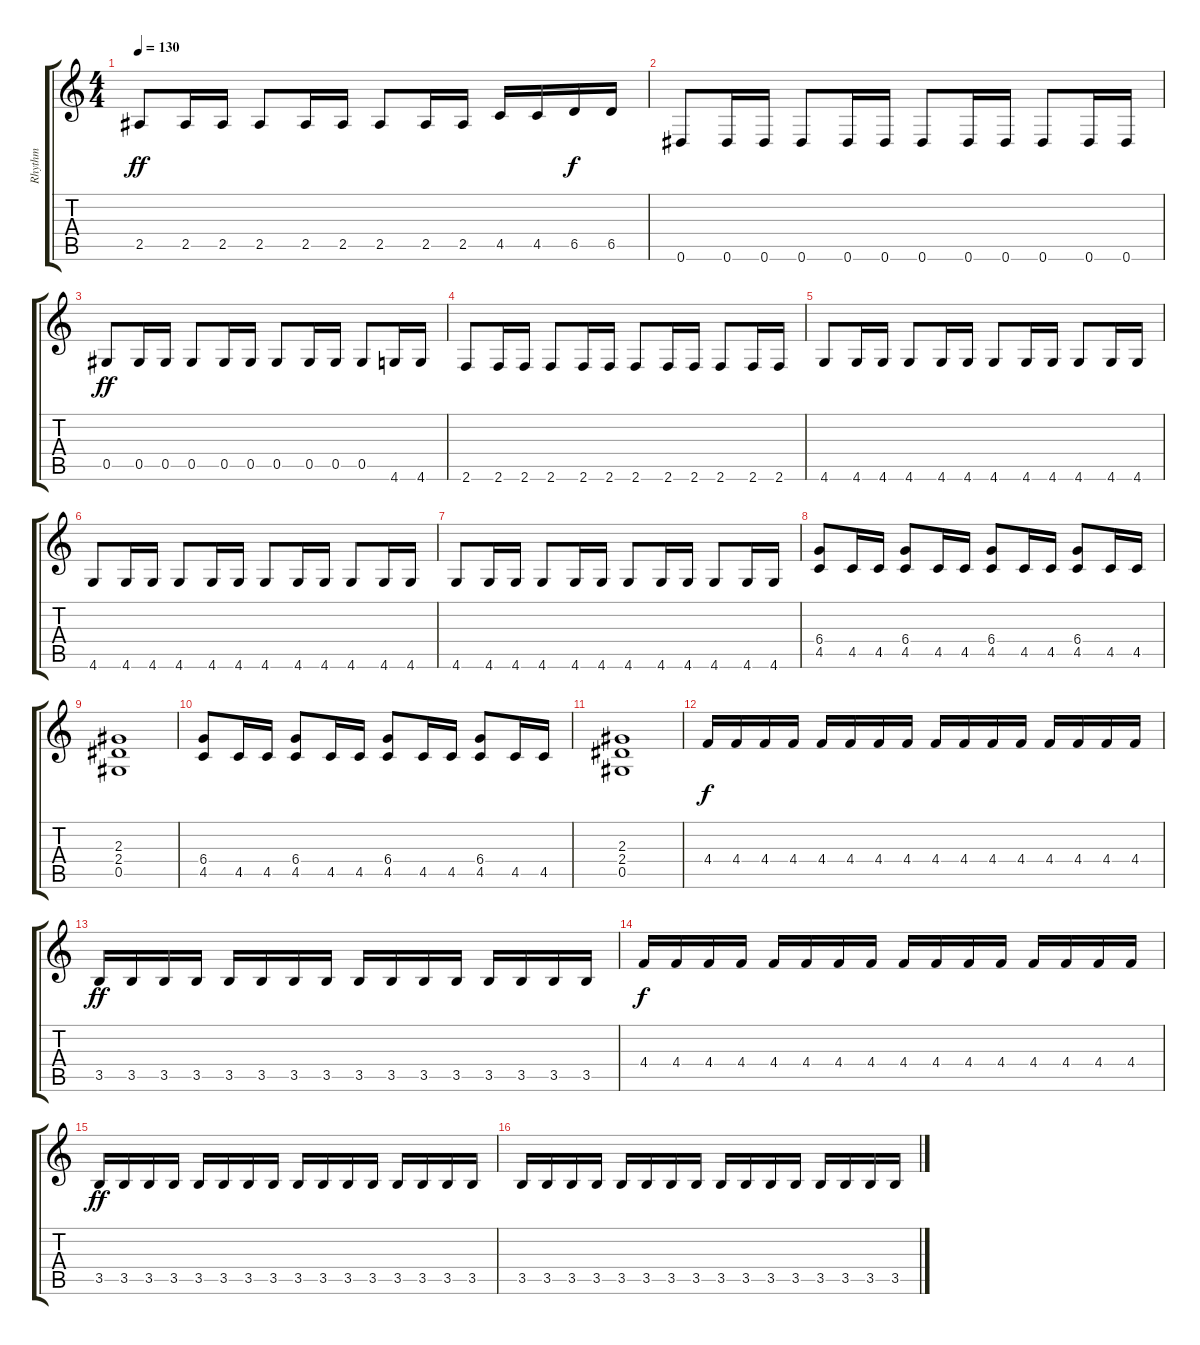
\track ("Rhythm" "Rhythm") {instrument overdrivenguitar}
\staff {score tabs}
\tuning (Eb4 Bb3 Gb3 Db3 Ab2 Eb2) {hide}
\ts (4 4)
\tempo 130
\clef g2
\ks c
2.5.8{dy ff} 2.5.16 2.5.16 2.5.8 2.5.16 2.5.16 2.5.8 2.5.16 2.5.16 4.5.16 4.5.16 6.5.16{dy f} 6.5.16 |
0.6.8 0.6.16 0.6.16 0.6.8 0.6.16 0.6.16 0.6.8 0.6.16 0.6.16 0.6.8 0.6.16 0.6.16 |
0.5.8{dy ff} 0.5.16 0.5.16 0.5.8 0.5.16 0.5.16 0.5.8 0.5.16 0.5.16 0.5.8 4.6.16 4.6.16 |
2.6.8 2.6.16 2.6.16 2.6.8 2.6.16 2.6.16 2.6.8 2.6.16 2.6.16 2.6.8 2.6.16 2.6.16 |
4.6.8 4.6.16 4.6.16 4.6.8 4.6.16 4.6.16 4.6.8 4.6.16 4.6.16 4.6.8 4.6.16 4.6.16 |
4.6.8 4.6.16 4.6.16 4.6.8 4.6.16 4.6.16 4.6.8 4.6.16 4.6.16 4.6.8 4.6.16 4.6.16 |
4.6.8 4.6.16 4.6.16 4.6.8 4.6.16 4.6.16 4.6.8 4.6.16 4.6.16 4.6.8 4.6.16 4.6.16 |
(6.4 4.5).8 4.5.16 4.5.16 (6.4 4.5).8 4.5.16 4.5.16 (6.4 4.5).8 4.5.16 4.5.16 (6.4 4.5).8 4.5.16 4.5.16 |
(2.3 2.4 0.5).1 |
(6.4 4.5).8 4.5.16 4.5.16 (6.4 4.5).8 4.5.16 4.5.16 (6.4 4.5).8 4.5.16 4.5.16 (6.4 4.5).8 4.5.16 4.5.16 |
(2.3 2.4 0.5).1 |
4.4.16{dy f} 4.4.16 4.4.16 4.4.16 4.4.16 4.4.16 4.4.16 4.4.16 4.4.16 4.4.16 4.4.16 4.4.16 4.4.16 4.4.16 4.4.16 4.4.16 |
3.5.16{dy ff} 3.5.16 3.5.16 3.5.16 3.5.16 3.5.16 3.5.16 3.5.16 3.5.16 3.5.16 3.5.16 3.5.16 3.5.16 3.5.16 3.5.16 3.5.16 |
4.4.16{dy f} 4.4.16 4.4.16 4.4.16 4.4.16 4.4.16 4.4.16 4.4.16 4.4.16 4.4.16 4.4.16 4.4.16 4.4.16 4.4.16 4.4.16 4.4.16 |
3.5.16{dy ff} 3.5.16 3.5.16 3.5.16 3.5.16 3.5.16 3.5.16 3.5.16 3.5.16 3.5.16 3.5.16 3.5.16 3.5.16 3.5.16 3.5.16 3.5.16 |
3.5.16 3.5.16 3.5.16 3.5.16 3.5.16 3.5.16 3.5.16 3.5.16 3.5.16 3.5.16 3.5.16 3.5.16 3.5.16 3.5.16 3.5.16 3.5.16
